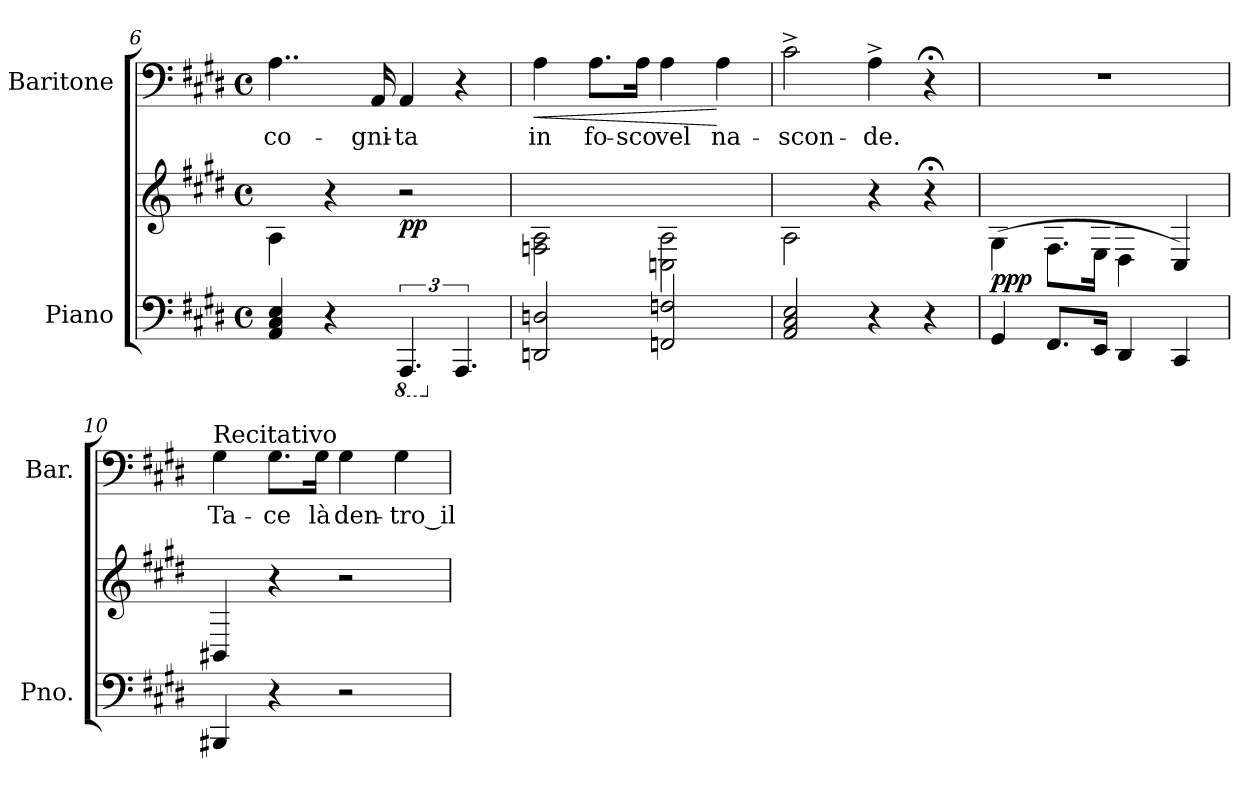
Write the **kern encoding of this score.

**kern	**kern	**dynam	**kern	**text	**dynam
*part2	*part2	*part2	*part1	*part1	*part1
*staff3	*staff2	*staff2/3	*staff1	*staff1	*staff1
*I"Piano	*	*	*I"Baritone	*	*
*I'Pno.	*	*	*I'Bar.	*	*
*clefF4	*clefG2	*	*clefF4	*	*
*k[f#c#g#d#]	*k[f#c#g#d#]	*	*k[f#c#g#d#]	*	*
*c#:	*c#:	*	*c#:	*	*
*M4/4	*M4/4	*	*M4/4	*	*
*met(c)	*met(c)	*	*met(c)	*	*
=6	=6	=6	=6	=6	=6
!	!	!	!	!LO:LY:b	!
4AA/ 4C#/ 4E/	4A\	.	4..A\	-co-	.
4r	4r	.	.	.	.
!	!	!	!	!LO:LY:b	!
.	.	.	16AA/	-gni-	.
*8ba	*	*	*	*	*
!	!	!LO:DY:b	!	!LO:LY:b	!
6.AAAA/	2r	pp	4AA/	-ta	.
*X8ba	*	*	*	*	*
6.AAA/	.	.	4r	.	.
=7	=7	=7	=7	=7	=7
!	!	!	!	!LO:LY:b	!LO:HP:b
2DDn/ 2Dn/	2Fn\ 2A\	.	4A\	in	<
!	!	!	!	!LO:LY:b	!
.	.	.	8.A\L	fo-	.
!	!	!	!	!LO:LY:b	!
.	.	.	16A\Jk	-sco	.
!	!	!	!	!LO:LY:b	!
2FFn/ 2Fn/	2Cn\ 2A\	.	4A\	vel	.
!	!	!	!	!LO:LY:b	!
.	.	.	4A\	na-	[
=8	=8	=8	=8	=8	=8
!	!	!	!	!LO:LY:b	!
2AA/ 2C#/ 2E/	2A\	.	2c#^\	-scon-	.
!	!	!	!	!LO:LY:b	!
4r	4r	.	4A^\	-de.	.
4r	4r;<	.	4r;<	.	.
=9	=9	=9	=9	=9	=9
!	!	!LO:DY:b	!	!	!
4GG#/	(>4G#\	ppp	1r	.	.
8.FF#/L	8.F#\L	.	.	.	.
16EE/Jk	16E\Jk	.	.	.	.
4DD#/	4D#\	.	.	.	.
4CC#/	4C#/)	.	.	.	.
!!LO:LB:g=z
=10	=10	=10	=10	=10	=10
!	!	!	!LO:TX:a:t=Recitativo	!	!
!	!	!	!	!LO:LY:b	!
4BBB#X/	4BB#X/	.	4G#\	Ta-	.
!	!	!	!	!LO:LY:b	!
4r	4r	.	8.G#\L	-ce	.
!	!	!	!	!LO:LY:b	!
.	.	.	16G#\Jk	là	.
!	!	!	!	!LO:LY:b	!
2r	2r	.	4G#\	den-	.
!	!	!	!	!LO:LY:b	!
.	.	.	4G#\	-tro_il	.
=	=	=	=	=	=
*-	*-	*-	*-	*-	*-
